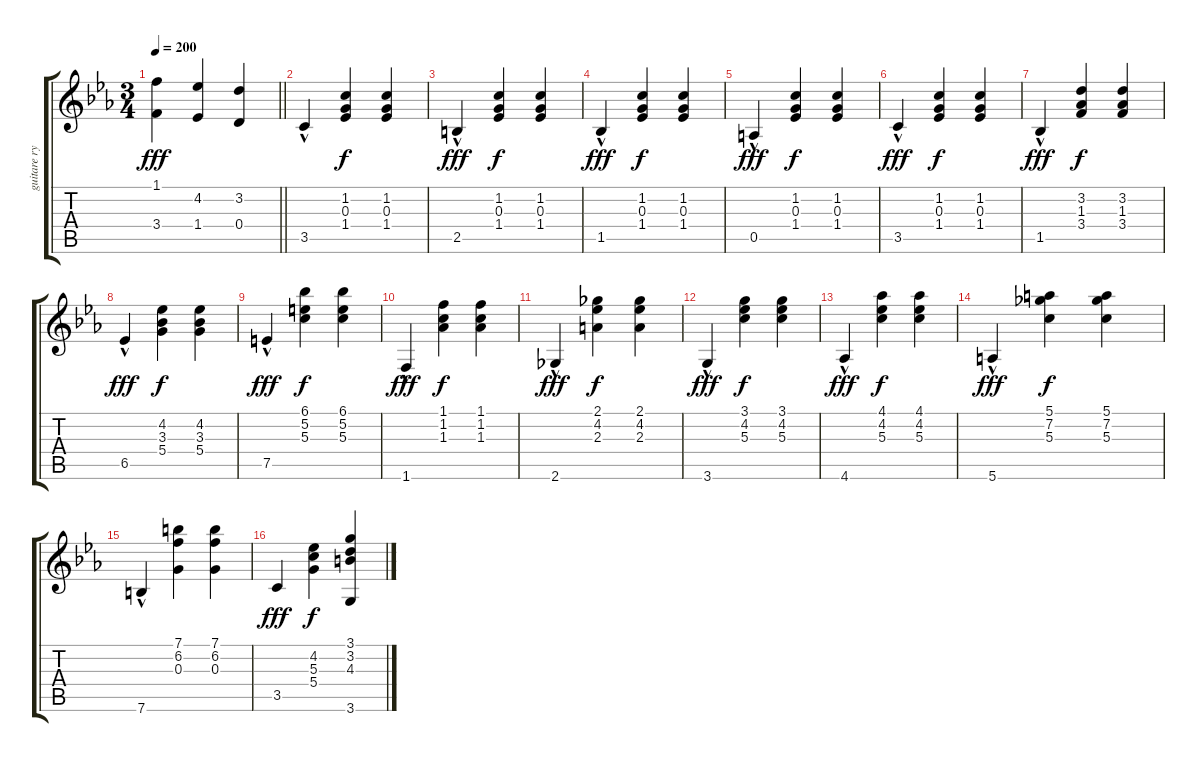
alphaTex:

\track ("guitare rythmique" "guitare ry") {instrument acousticguitarnylon}
\staff {score tabs}
\tuning (E4 B3 G3 D3 A2 E2) {hide}
\ts (3 4)
\tempo 200
\clef g2
\barLineRight lightlight
\ks cminor
(1.1 3.4).4{dy fff} (4.2 1.4).4 (3.2 0.4).4 |
3.5{hac}.4 (1.2 0.3 1.4).4{dy f} (1.2 0.3 1.4).4 |
2.5{hac}.4{dy fff} (1.2 0.3 1.4).4{dy f} (1.2 0.3 1.4).4 |
1.5{hac}.4{dy fff} (1.2 0.3 1.4).4{dy f} (1.2 0.3 1.4).4 |
0.5{hac}.4{dy fff} (1.2 0.3 1.4).4{dy f} (1.2 0.3 1.4).4 |
3.5{hac}.4{dy fff} (1.2 0.3 1.4).4{dy f} (1.2 0.3 1.4).4 |
1.5{hac}.4{dy fff} (3.2 1.3 3.4).4{dy f} (3.2 1.3 3.4).4 |
6.5{hac}.4{dy fff} (4.2 3.3 5.4).4{dy f} (4.2 3.3 5.4).4 |
7.5{hac}.4{dy fff} (6.1 5.2 5.3).4{dy f} (6.1 5.2 5.3).4 |
1.6{hac}.4{dy fff} (1.1 1.2 1.3).4{dy f} (1.1 1.2 1.3).4 |
2.6{hac}.4{dy fff} (2.1 4.2 2.3).4{dy f} (2.1 4.2 2.3).4 |
3.6{hac}.4{dy fff} (3.1 4.2 5.3).4{dy f} (3.1 4.2 5.3).4 |
4.6{hac}.4{dy fff} (4.1 4.2 5.3).4{dy f} (4.1 4.2 5.3).4 |
5.6{hac}.4{dy fff} (5.1 7.2 5.3).4{dy f} (5.1 7.2 5.3).4 |
7.6{hac}.4 (7.1 6.2 0.3).4 (7.1 6.2 0.3).4 |
3.5.4{dy fff} (4.2 5.3 5.4).4{dy f} (3.1 3.2 4.3 3.6).4
